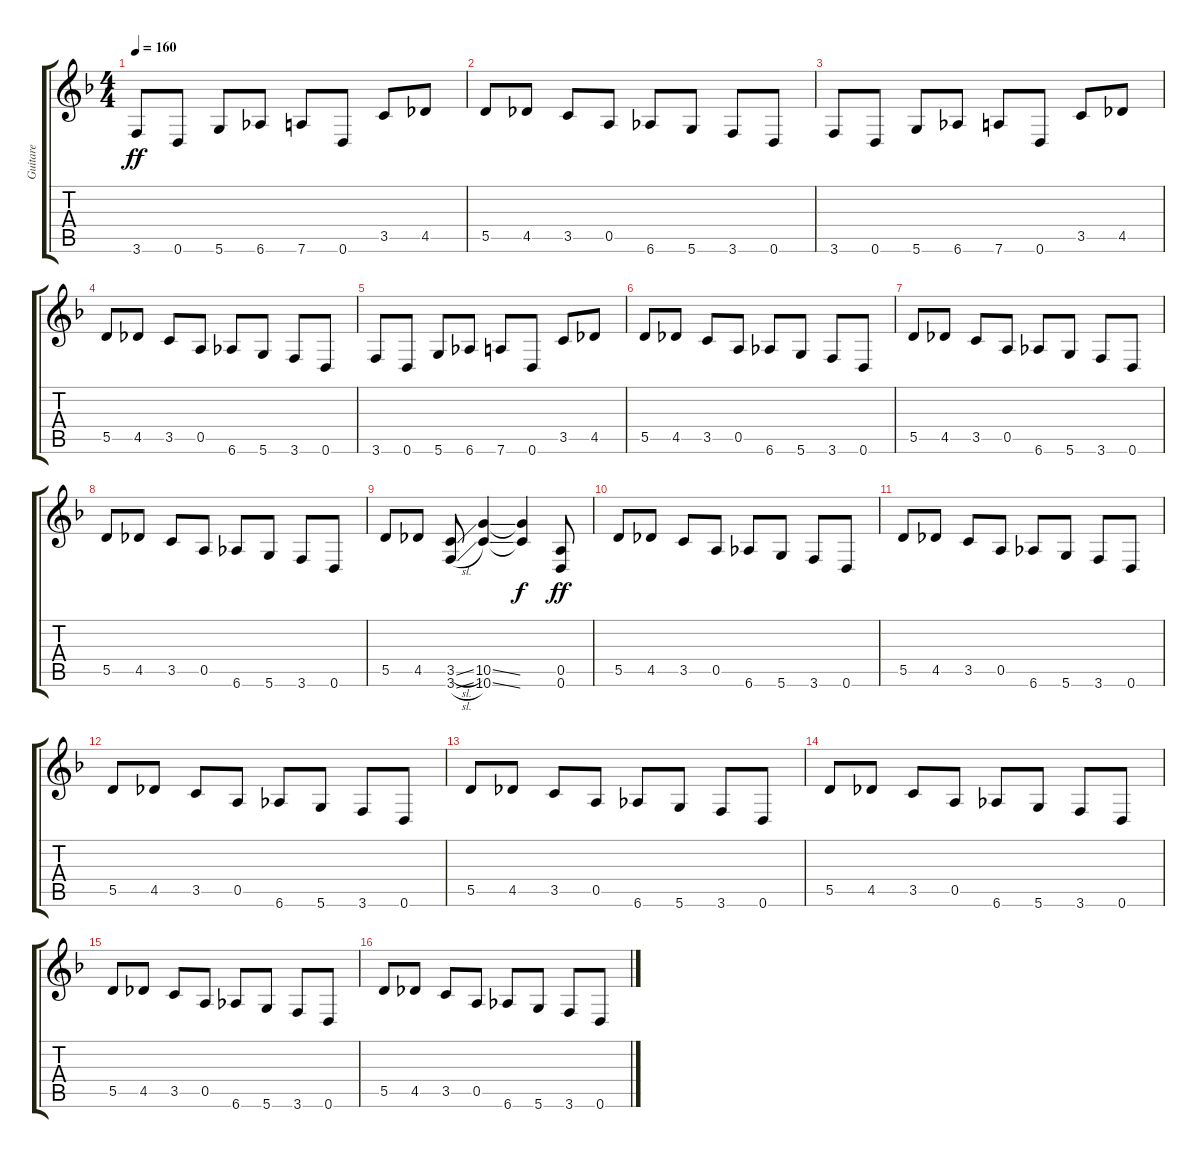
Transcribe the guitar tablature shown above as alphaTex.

\track ("Guitare " "Guitare ") {instrument electricguitarmuted}
\staff {score tabs}
\tuning (E4 B3 G3 D3 A2 D2) {hide}
\ts (4 4)
\tempo 160
\clef g2
\ks f
3.6.8{dy ff} 0.6.8 5.6.8 6.6.8 7.6.8 0.6.8 3.5.8 4.5.8 |
5.5.8 4.5.8 3.5.8 0.5.8 6.6.8 5.6.8 3.6.8 0.6.8 |
3.6.8 0.6.8 5.6.8 6.6.8 7.6.8 0.6.8 3.5.8 4.5.8 |
5.5.8 4.5.8 3.5.8 0.5.8 6.6.8 5.6.8 3.6.8 0.6.8 |
3.6.8 0.6.8 5.6.8 6.6.8 7.6.8 0.6.8 3.5.8 4.5.8 |
5.5.8{balance 16} 4.5.8 3.5.8 0.5.8 6.6.8 5.6.8 3.6.8 0.6.8 |
5.5.8 4.5.8 3.5.8 0.5.8 6.6.8 5.6.8 3.6.8 0.6.8 |
5.5.8{balance 0} 4.5.8 3.5.8 0.5.8 6.6.8{balance 16} 5.6.8 3.6.8 0.6.8 |
5.5.8 4.5.8 (3.5{sl} 3.6{sl}).8{balance 0} (10.5{ss} 10.6{ss}).4 (10.5{t} 10.6{t}).4{dy f balance 16} (0.5 0.6).8{dy ff} |
5.5.8{balance 5} 4.5.8 3.5.8 0.5.8 6.6.8 5.6.8 3.6.8 0.6.8 |
5.5.8 4.5.8 3.5.8 0.5.8 6.6.8 5.6.8 3.6.8 0.6.8 |
5.5.8 4.5.8 3.5.8 0.5.8 6.6.8 5.6.8 3.6.8 0.6.8 |
5.5.8 4.5.8 3.5.8 0.5.8 6.6.8 5.6.8 3.6.8 0.6.8 |
5.5.8 4.5.8 3.5.8 0.5.8 6.6.8 5.6.8 3.6.8 0.6.8 |
5.5.8 4.5.8 3.5.8 0.5.8 6.6.8 5.6.8 3.6.8 0.6.8 |
5.5.8 4.5.8 3.5.8 0.5.8 6.6.8 5.6.8 3.6.8 0.6.8
